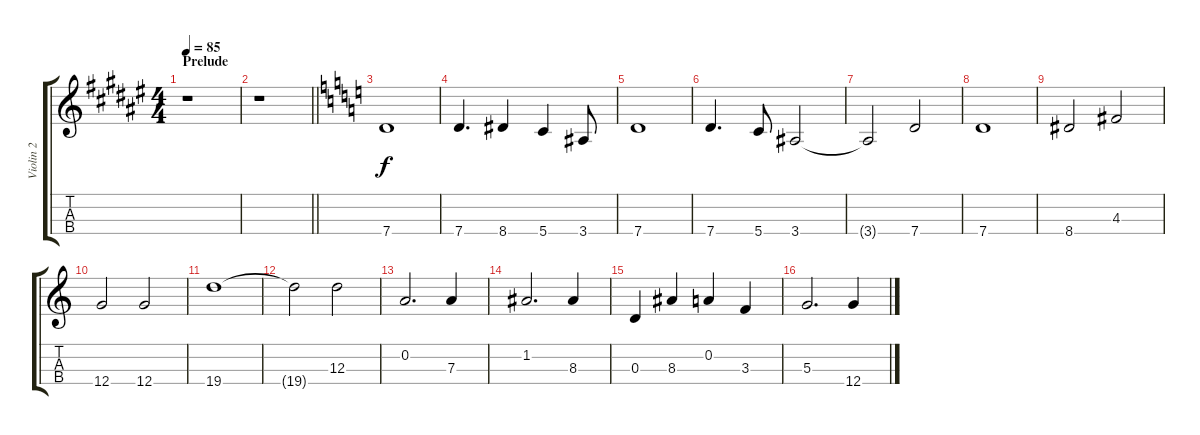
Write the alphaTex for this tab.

\track ("Violin 2" "Violin 2") {instrument violin}
\staff {score tabs}
\tuning (E5 A4 D4 G3) {hide}
\ts (4 4)
\section ("" "Prelude")
\tempo 85
\clef g2
\ks f#
r.1{dy f instrument violin} |
\barLineRight lightlight
r.1 |
\ks c
7.4.1 |
7.4.4{d} 8.4.4 5.4.4 3.4.8 |
7.4.1 |
7.4.4{d} 5.4.8 3.4.2 |
3.4{t}.2 7.4.2 |
7.4.1 |
8.4.2 4.3.2 |
12.4.2 12.4.2 |
19.4.1 |
19.4{t}.2 12.3.2 |
0.2.2{d} 7.3.4 |
1.2.2{d} 8.3.4 |
0.3.4 8.3.4 0.2.4 3.3.4 |
5.3.2{d} 12.4.4
